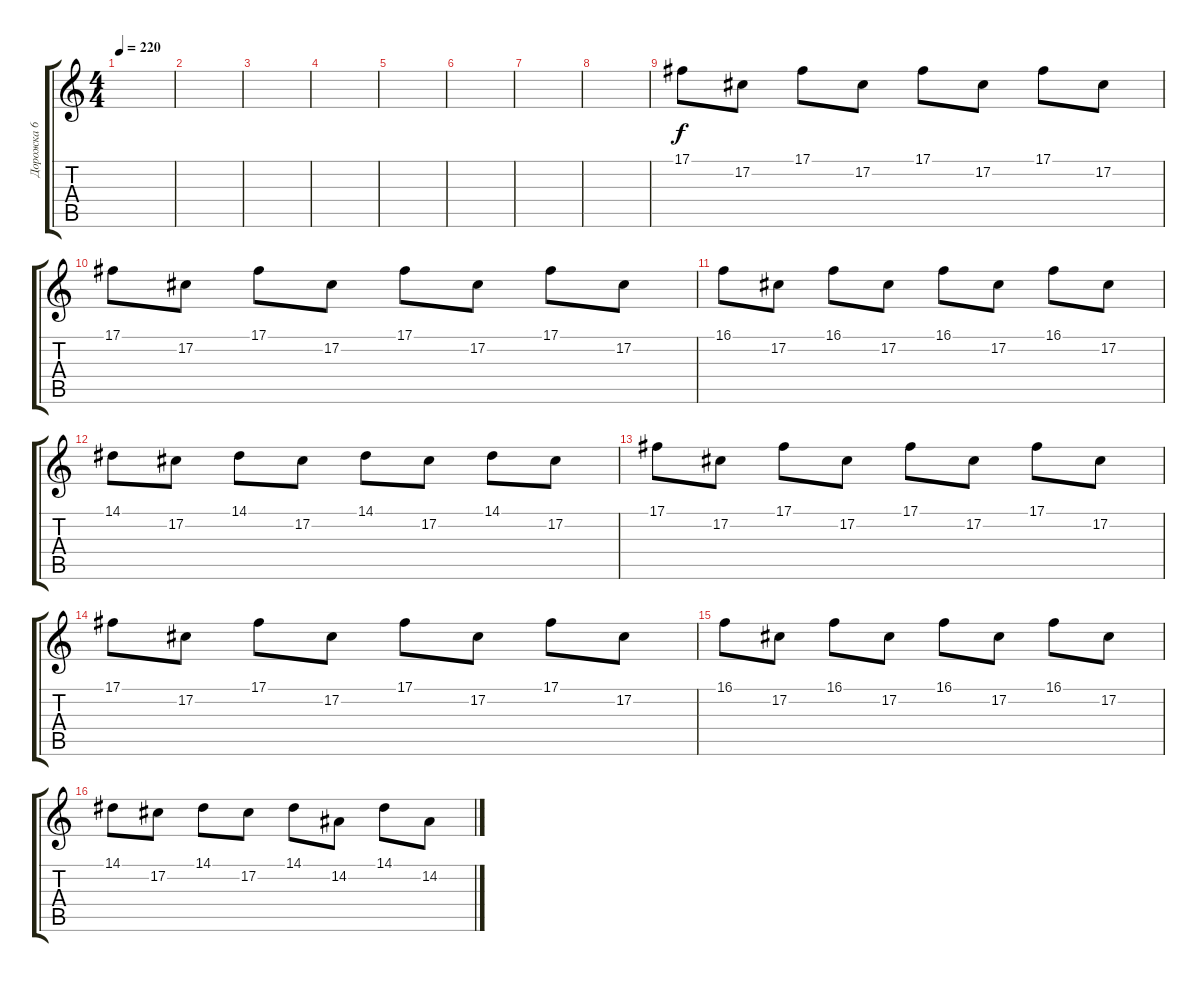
\track ("Дорожка 6" "Дорожка 6") {instrument acousticgrandpiano}
\staff {score tabs}
\tuning (Db4 Ab3 E3 B2 Gb2 B1) {hide}
\ts (4 4)
\tempo 220
\clef g2
\ks c
|
|
|
|
|
|
|
|
17.1.8{dy f} 17.2.8 17.1.8 17.2.8 17.1.8 17.2.8 17.1.8 17.2.8 |
17.1.8 17.2.8 17.1.8 17.2.8 17.1.8 17.2.8 17.1.8 17.2.8 |
16.1.8 17.2.8 16.1.8 17.2.8 16.1.8 17.2.8 16.1.8 17.2.8 |
14.1.8 17.2.8 14.1.8 17.2.8 14.1.8 17.2.8 14.1.8 17.2.8 |
17.1.8 17.2.8 17.1.8 17.2.8 17.1.8 17.2.8 17.1.8 17.2.8 |
17.1.8 17.2.8 17.1.8 17.2.8 17.1.8 17.2.8 17.1.8 17.2.8 |
16.1.8 17.2.8 16.1.8 17.2.8 16.1.8 17.2.8 16.1.8 17.2.8 |
14.1.8 17.2.8 14.1.8 17.2.8 14.1.8 14.2.8 14.1.8 14.2.8
